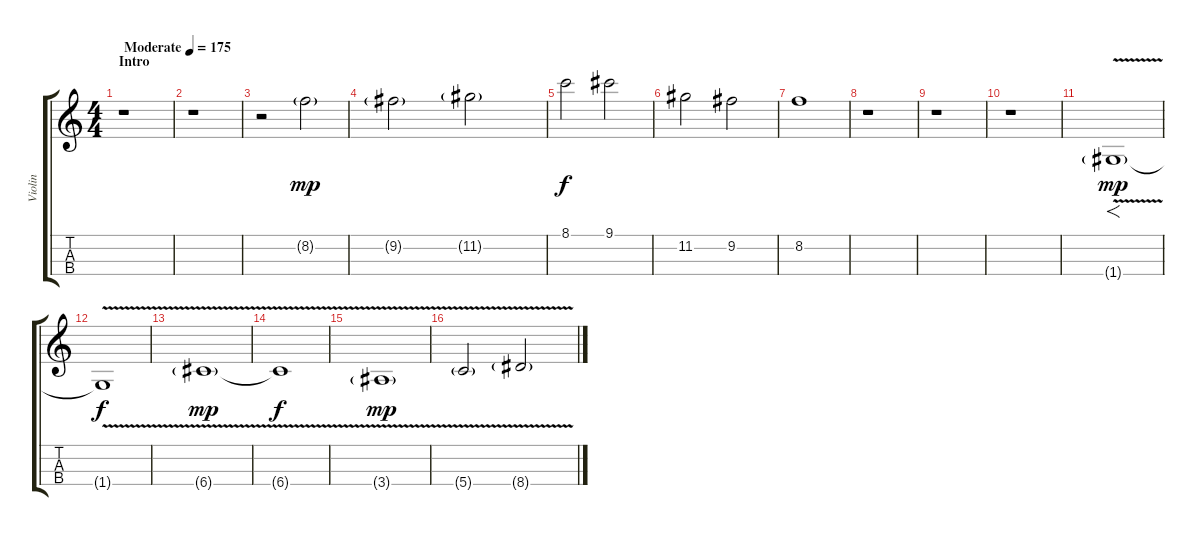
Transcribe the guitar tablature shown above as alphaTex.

\track ("Violin" "Violin") {instrument violin}
\staff {score tabs}
\tuning (E5 A4 D4 G3) {hide}
\ts (4 4)
\section ("" "Intro")
\tempo (175 "Moderate")
\clef g2
\ks c
r.1{dy mp instrument violin} |
r.1 |
r.2 8.2{g}.2 |
9.2{g}.2 11.2{g}.2 |
8.1.2{dy f} 9.1.2 |
11.2.2 9.2.2 |
8.2.1 |
r.1 |
r.1 |
r.1 |
1.4{v g}.1{f dy mp} |
1.4{t}.1{dy f} |
6.4{v g}.1{dy mp} |
6.4{t}.1{dy f} |
3.4{v g}.1{dy mp} |
5.4{v g}.2 8.4{v g}.2
